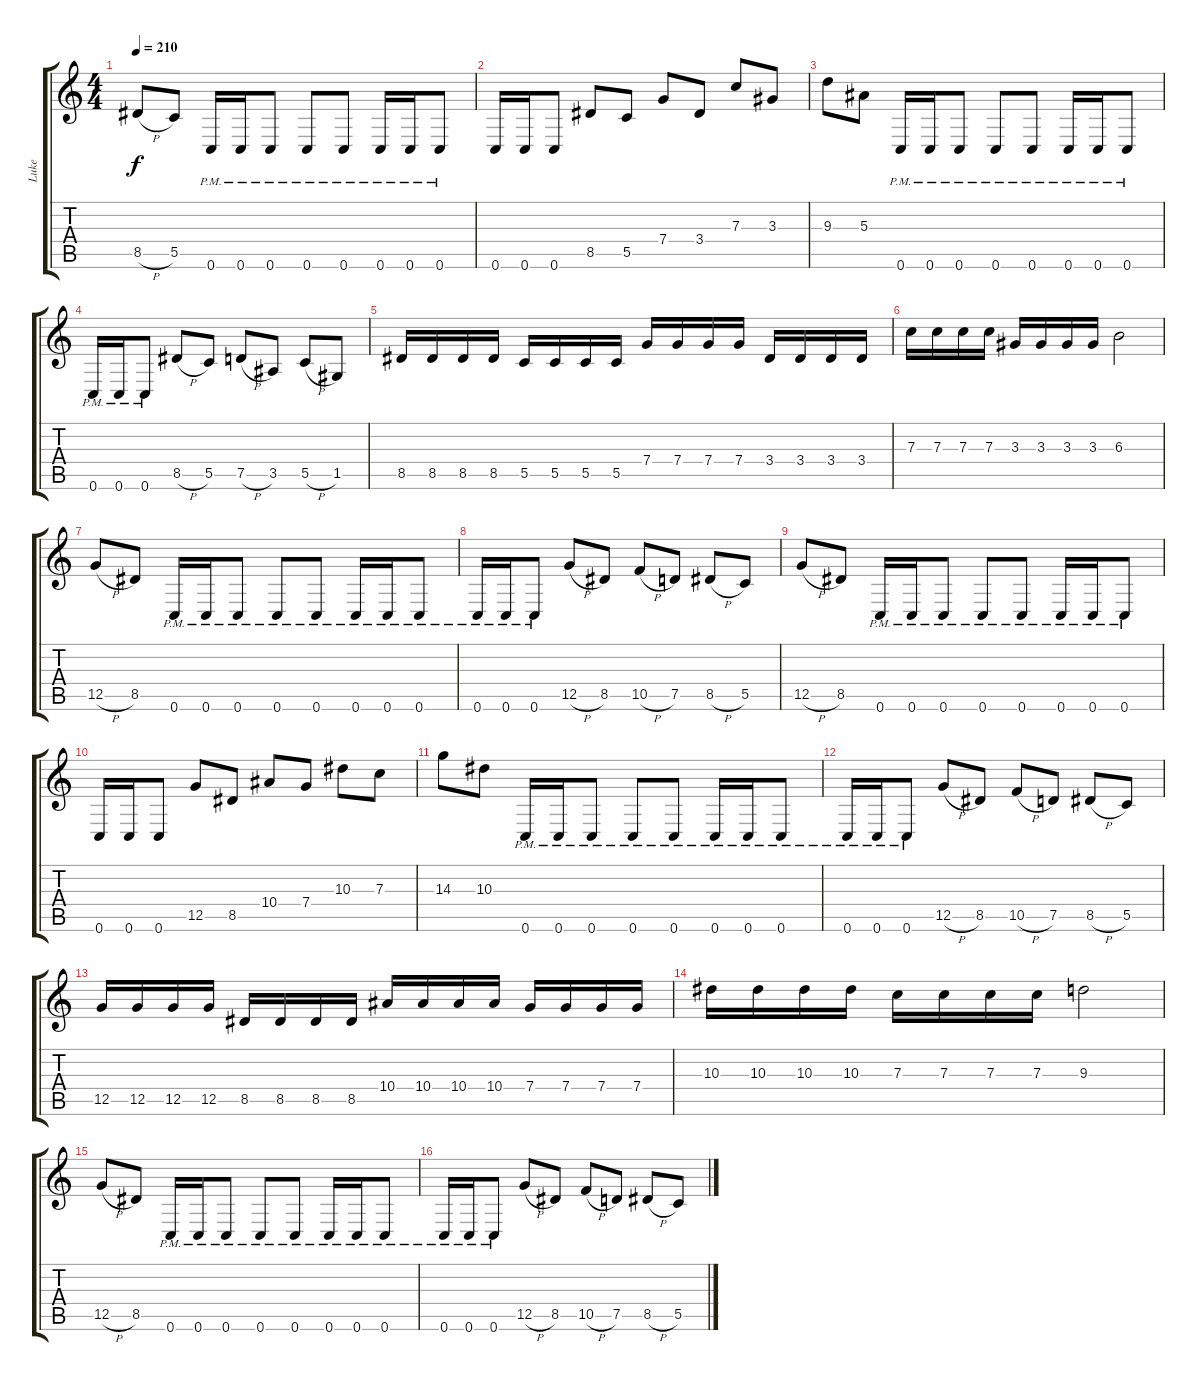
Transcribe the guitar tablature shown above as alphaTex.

\track ("Luke" "Luke") {instrument overdrivenguitar}
\staff {score tabs}
\tuning (D4 A3 F3 C3 G2 C2) {hide}
\ts (4 4)
\tempo 210
\clef g2
\ks c
8.5{h}.8{dy f} 5.5.8 0.6{pm}.16 0.6{pm}.16 0.6{pm}.8 0.6{pm}.8 0.6{pm}.8 0.6{pm}.16 0.6{pm}.16 0.6{pm}.8 |
0.6.16 0.6.16 0.6.8 8.5.8 5.5.8 7.4.8 3.4.8 7.3.8 3.3.8 |
9.3.8 5.3.8 0.6{pm}.16 0.6{pm}.16 0.6{pm}.8 0.6{pm}.8 0.6{pm}.8 0.6{pm}.16 0.6{pm}.16 0.6{pm}.8 |
0.6{pm}.16 0.6{pm}.16 0.6{pm}.8 8.5{h}.8 5.5.8 7.5{h}.8 3.5.8 5.5{h}.8 1.5.8 |
8.5.16 8.5.16 8.5.16 8.5.16 5.5.16 5.5.16 5.5.16 5.5.16 7.4.16 7.4.16 7.4.16 7.4.16 3.4.16 3.4.16 3.4.16 3.4.16 |
7.3.16 7.3.16 7.3.16 7.3.16 3.3.16 3.3.16 3.3.16 3.3.16 6.3.2 |
12.5{h}.8 8.5.8 0.6{pm}.16 0.6{pm}.16 0.6{pm}.8 0.6{pm}.8 0.6{pm}.8 0.6{pm}.16 0.6{pm}.16 0.6{pm}.8 |
0.6{pm}.16 0.6{pm}.16 0.6{pm}.8 12.5{h}.8 8.5.8 10.5{h}.8 7.5.8 8.5{h}.8 5.5.8 |
12.5{h}.8 8.5.8 0.6{pm}.16 0.6{pm}.16 0.6{pm}.8 0.6{pm}.8 0.6{pm}.8 0.6{pm}.16 0.6{pm}.16 0.6{pm}.8 |
0.6.16 0.6.16 0.6.8 12.5.8 8.5.8 10.4.8 7.4.8 10.3.8 7.3.8 |
14.3.8 10.3.8 0.6{pm}.16 0.6{pm}.16 0.6{pm}.8 0.6{pm}.8 0.6{pm}.8 0.6{pm}.16 0.6{pm}.16 0.6{pm}.8 |
0.6{pm}.16 0.6{pm}.16 0.6{pm}.8 12.5{h}.8 8.5.8 10.5{h}.8 7.5.8 8.5{h}.8 5.5.8 |
12.5.16 12.5.16 12.5.16 12.5.16 8.5.16 8.5.16 8.5.16 8.5.16 10.4.16 10.4.16 10.4.16 10.4.16 7.4.16 7.4.16 7.4.16 7.4.16 |
10.3.16 10.3.16 10.3.16 10.3.16 7.3.16 7.3.16 7.3.16 7.3.16 9.3.2 |
12.5{h}.8 8.5.8 0.6{pm}.16 0.6{pm}.16 0.6{pm}.8 0.6{pm}.8 0.6{pm}.8 0.6{pm}.16 0.6{pm}.16 0.6{pm}.8 |
0.6{pm}.16 0.6{pm}.16 0.6{pm}.8 12.5{h}.8 8.5.8 10.5{h}.8 7.5.8 8.5{h}.8 5.5.8
